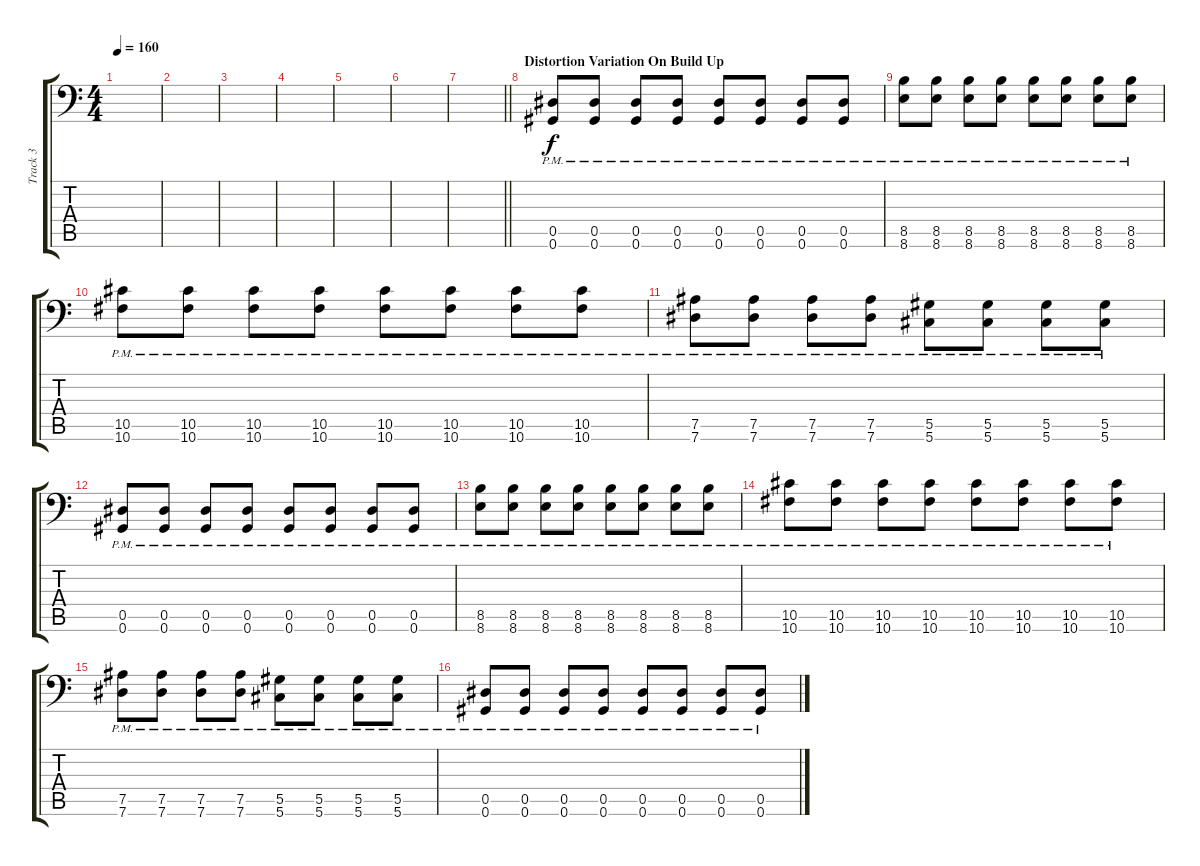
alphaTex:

\track ("Track 3" "Track 3") {instrument distortionguitar}
\staff {score tabs}
\tuning (Bb3 F3 Db3 Ab2 Eb2 Ab1) {hide}
\ts (4 4)
\tempo 160
\clef f4
\ks c
|
|
|
|
|
|
\barLineRight lightlight
|
\section ("" "Distortion Variation On Build Up")
(0.5{pm} 0.6{pm}).8{volume 13 instrument distortionguitar} (0.5{pm} 0.6{pm}).8 (0.5{pm} 0.6{pm}).8 (0.5{pm} 0.6{pm}).8 (0.5{pm} 0.6{pm}).8 (0.5{pm} 0.6{pm}).8 (0.5{pm} 0.6{pm}).8 (0.5{pm} 0.6{pm}).8 |
(8.5{pm} 8.6{pm}).8 (8.5{pm} 8.6{pm}).8 (8.5{pm} 8.6{pm}).8 (8.5{pm} 8.6{pm}).8 (8.5{pm} 8.6{pm}).8 (8.5{pm} 8.6{pm}).8 (8.5{pm} 8.6{pm}).8 (8.5{pm} 8.6{pm}).8 |
(10.5{pm} 10.6{pm}).8 (10.5{pm} 10.6{pm}).8 (10.5{pm} 10.6{pm}).8 (10.5{pm} 10.6{pm}).8 (10.5{pm} 10.6{pm}).8 (10.5{pm} 10.6{pm}).8 (10.5{pm} 10.6{pm}).8 (10.5{pm} 10.6{pm}).8 |
(7.5{pm} 7.6{pm}).8 (7.5{pm} 7.6{pm}).8 (7.5{pm} 7.6{pm}).8 (7.5{pm} 7.6{pm}).8 (5.5{pm} 5.6{pm}).8 (5.5{pm} 5.6{pm}).8 (5.5{pm} 5.6{pm}).8 (5.5{pm} 5.6{pm}).8 |
(0.5{pm} 0.6{pm}).8 (0.5{pm} 0.6{pm}).8 (0.5{pm} 0.6{pm}).8 (0.5{pm} 0.6{pm}).8 (0.5{pm} 0.6{pm}).8 (0.5{pm} 0.6{pm}).8 (0.5{pm} 0.6{pm}).8 (0.5{pm} 0.6{pm}).8 |
(8.5{pm} 8.6{pm}).8 (8.5{pm} 8.6{pm}).8 (8.5{pm} 8.6{pm}).8 (8.5{pm} 8.6{pm}).8 (8.5{pm} 8.6{pm}).8 (8.5{pm} 8.6{pm}).8 (8.5{pm} 8.6{pm}).8 (8.5{pm} 8.6{pm}).8 |
(10.5{pm} 10.6{pm}).8 (10.5{pm} 10.6{pm}).8 (10.5{pm} 10.6{pm}).8 (10.5{pm} 10.6{pm}).8 (10.5{pm} 10.6{pm}).8 (10.5{pm} 10.6{pm}).8 (10.5{pm} 10.6{pm}).8 (10.5{pm} 10.6{pm}).8 |
(7.5{pm} 7.6{pm}).8 (7.5{pm} 7.6{pm}).8 (7.5{pm} 7.6{pm}).8 (7.5{pm} 7.6{pm}).8 (5.5{pm} 5.6{pm}).8 (5.5{pm} 5.6{pm}).8 (5.5{pm} 5.6{pm}).8 (5.5{pm} 5.6{pm}).8 |
(0.5{pm} 0.6{pm}).8 (0.5{pm} 0.6{pm}).8 (0.5{pm} 0.6{pm}).8 (0.5{pm} 0.6{pm}).8 (0.5{pm} 0.6{pm}).8 (0.5{pm} 0.6{pm}).8 (0.5{pm} 0.6{pm}).8 (0.5{pm} 0.6{pm}).8
